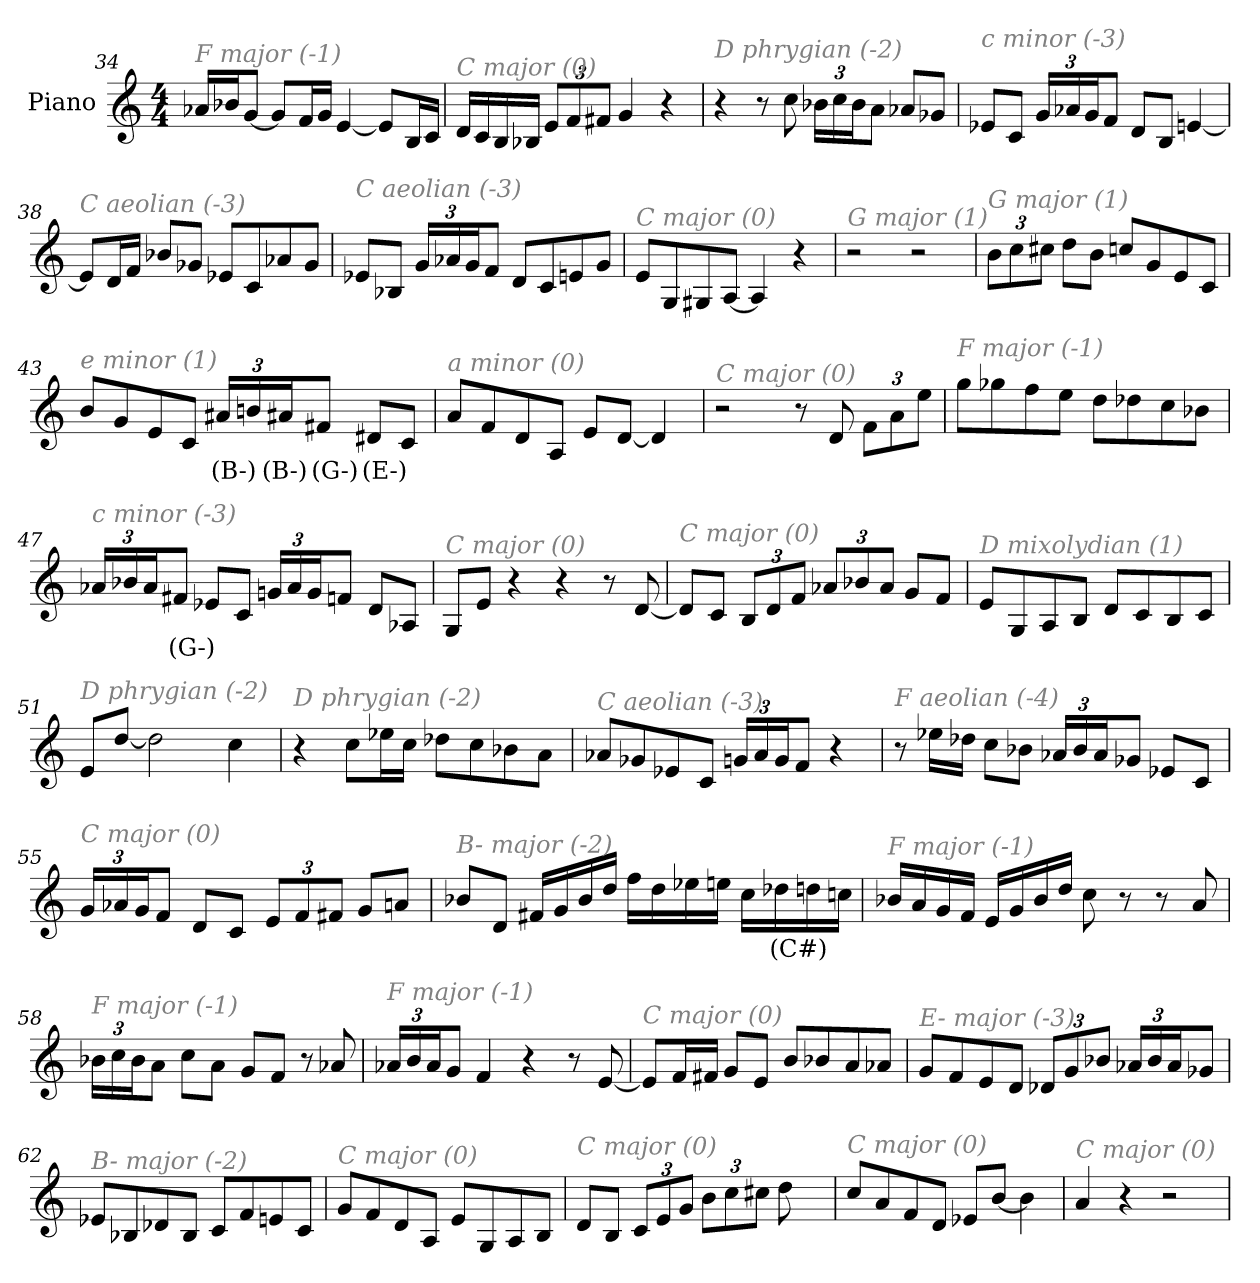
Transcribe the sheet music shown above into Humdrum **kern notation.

**kern	**text
*part1	*part1
*staff1	*staff1
*I"Piano	*
*I'Pno	*
*clefG2	*
*k[]	*
*M4/4	*
=34	=34
!LO:TX:i:color=#808080:t=F major (-1)	!
16a-X/LL	.
16b-X/J	.
[8g/J	.
8g/L]	.
16f/L	.
16g/JJ	.
[4e/	.
8e/L]	.
16B/L	.
16c/JJ	.
!!LO:LB:g=z
=35	=35
!LO:TX:i:color=#808080:t=C major (0)	!
16d/LL	.
16c/	.
16B/	.
16B-X/JJ	.
*Xbrackettup	*
12e/L	.
12f/	.
12f#X/J	.
4g/	.
4r	.
=36	=36
!LO:TX:i:color=#808080:t=D phrygian (-2)	!
4r	.
8r	.
8cc\	.
24b-X\LL	.
24cc\	.
24b-\J	.
8a\J	.
8a-X/L	.
8g-X/J	.
=37	=37
!LO:TX:i:color=#808080:t=c minor (-3)	!
8e-X/L	.
8c/J	.
24g/LL	.
24a-X/	.
24g/J	.
8f/J	.
8d/L	.
8B/J	.
[4en/	.
=38	=38
!LO:TX:i:color=#808080:t=C aeolian (-3)	!
8e/L]	.
16d/L	.
16f/JJ	.
8b-X/L	.
8g-X/J	.
8e-X/L	.
8c/	.
8a-X/	.
8g-/J	.
!!LO:LB:g=z
=39	=39
!LO:TX:i:color=#808080:t=C aeolian (-3)	!
8e-X/L	.
8B-X/J	.
24g/LL	.
24a-X/	.
24g/J	.
8f/J	.
8d/L	.
8c/	.
8en/	.
8g/J	.
=40	=40
!LO:TX:i:color=#808080:t=C major (0)	!
8e/L	.
8G/	.
8G#X/	.
[8A/J	.
4A/]	.
4r	.
=41	=41
!LO:TX:i:color=#808080:t=G major (1)	!
2r	.
2r	.
=42	=42
!LO:TX:i:color=#808080:t=G major (1)	!
12b\L	.
12cc\	.
12cc#X\J	.
8dd\L	.
8b\J	.
8ccn/L	.
8g/	.
8e/	.
8c/J	.
!!LO:PB:g=z
=43	=43
!LO:TX:i:color=#808080:t=e minor (1)	!
8b/L	.
8g/	.
8e/	.
8c/J	.
24a#Xi/LL	(B-)
24bn/	.
24a#Xi/J	(B-)
8f#Xi/J	(G-)
8d#Xi/L	(E-)
8c/J	.
=44	=44
!LO:TX:i:color=#808080:t=a minor (0)	!
8a/L	.
8f/	.
8d/	.
8A/J	.
8e/L	.
[8d/J	.
4d/]	.
=45	=45
!LO:TX:i:color=#808080:t=C major (0)	!
2r	.
8r	.
8d/	.
12f\L	.
12a\	.
12ee\J	.
=46	=46
!LO:TX:i:color=#808080:t=F major (-1)	!
8gg\L	.
8gg-X\	.
8ff\	.
8ee\J	.
8dd\L	.
8dd-X\	.
8cc\	.
8b-X\J	.
!!LO:LB:g=z
=47	=47
!LO:TX:i:color=#808080:t=c minor (-3)	!
24a-X/LL	.
24b-X/	.
24a-/J	.
8f#Xi/J	(G-)
8e-X/L	.
8c/J	.
24gn/LL	.
24a-/	.
24g/J	.
8f/J	.
8d/L	.
8A-X/J	.
=48	=48
!LO:TX:i:color=#808080:t=C major (0)	!
8G/L	.
8e/J	.
4r	.
4r	.
8r	.
[8d/	.
=49	=49
!LO:TX:i:color=#808080:t=C major (0)	!
8d/L]	.
8c/J	.
12B/L	.
12d/	.
12f/J	.
12a-X/L	.
12b-X/	.
12a-/J	.
8g/L	.
8f/J	.
=50	=50
!LO:TX:i:color=#808080:t=D mixolydian (1)	!
8e/L	.
8G/	.
8A/	.
8B/J	.
8d/L	.
8c/	.
8B/	.
8c/J	.
!!LO:LB:g=z
=51	=51
!LO:TX:i:color=#808080:t=D phrygian (-2)	!
8e/L	.
[8dd/J	.
2dd\]	.
4cc\	.
=52	=52
!LO:TX:i:color=#808080:t=D phrygian (-2)	!
4r	.
8cc\L	.
16ee-X\L	.
16cc\JJ	.
8dd-X\L	.
8cc\	.
8b-X\	.
8a\J	.
=53	=53
!LO:TX:i:color=#808080:t=C aeolian (-3)	!
8a-X/L	.
8g-X/	.
8e-X/	.
8c/J	.
24gn/LL	.
24a-/	.
24g/J	.
8f/J	.
4r	.
=54	=54
!LO:TX:i:color=#808080:t=F aeolian (-4)	!
8r	.
16ee-X\LL	.
16dd-X\JJ	.
8cc\L	.
8b-X\J	.
24a-X/LL	.
24b-/	.
24a-/J	.
8g-X/J	.
8e-X/L	.
8c/J	.
!!LO:LB:g=z
=55	=55
!LO:TX:i:color=#808080:t=C major (0)	!
24g/LL	.
24a-X/	.
24g/J	.
8f/J	.
8d/L	.
8c/J	.
12e/L	.
12f/	.
12f#X/J	.
8g/L	.
8an/J	.
=56	=56
!LO:TX:i:color=#808080:t=B- major (-2)	!
8b-X/L	.
8d/J	.
16f#X/LL	.
16g/	.
16b-/	.
16dd/JJ	.
16ff\LL	.
16dd\	.
16ee-X\	.
16een\JJ	.
16cc\LL	.
16dd-Xi\	(C#)
16dd\	.
16ccn\JJ	.
=57	=57
!LO:TX:i:color=#808080:t=F major (-1)	!
16b-X/LL	.
16a/	.
16g/	.
16f/JJ	.
16e/LL	.
16g/	.
16b-/	.
16dd/JJ	.
8cc\	.
8r	.
8r	.
8a/	.
!!LO:LB:g=z
=58	=58
!LO:TX:i:color=#808080:t=F major (-1)	!
24b-X\LL	.
24cc\	.
24b-\J	.
8a\J	.
8cc\L	.
8a\J	.
8g/L	.
8f/J	.
8r	.
8a-X/	.
=59	=59
!LO:TX:i:color=#808080:t=F major (-1)	!
24a-X/LL	.
24b/	.
24a-/J	.
8g/J	.
4f/	.
4r	.
8r	.
[8e/	.
=60	=60
!LO:TX:i:color=#808080:t=C major (0)	!
8e/L]	.
16f/L	.
16f#X/JJ	.
8g/L	.
8e/J	.
8b/L	.
8b-X/	.
8a/	.
8a-X/J	.
!!LO:LB:g=z
=61	=61
!LO:TX:i:color=#808080:t=E- major (-3)	!
8g/L	.
8f/	.
8e/	.
8d/J	.
12d-X/L	.
12g/	.
12b-X/J	.
24a-X/LL	.
24b-/	.
24a-/J	.
8g-X/J	.
=62	=62
!LO:TX:i:color=#808080:t=B- major (-2)	!
8e-X/L	.
8B-X/	.
8d-X/	.
8B-/J	.
8c/L	.
8f/	.
8en/	.
8c/J	.
=63	=63
!LO:TX:i:color=#808080:t=C major (0)	!
8g/L	.
8f/	.
8d/	.
8A/J	.
8e/L	.
8G/	.
8A/	.
8B/J	.
=64	=64
!LO:TX:i:color=#808080:t=C major (0)	!
8d/L	.
8B/J	.
12c/L	.
12e/	.
12g/J	.
12b\L	.
12cc\	.
12cc#X\J	.
8dd\	.
8ryy	.
!!LO:LB:g=z
=65	=65
!LO:TX:i:color=#808080:t=C major (0)	!
8cc/L	.
8a/	.
8f/	.
8d/J	.
8e-X/L	.
[8b/J	.
4b\]	.
=66	=66
!LO:TX:i:color=#808080:t=C major (0)	!
4a/	.
4r	.
2r	.
=	=
*-	*-
